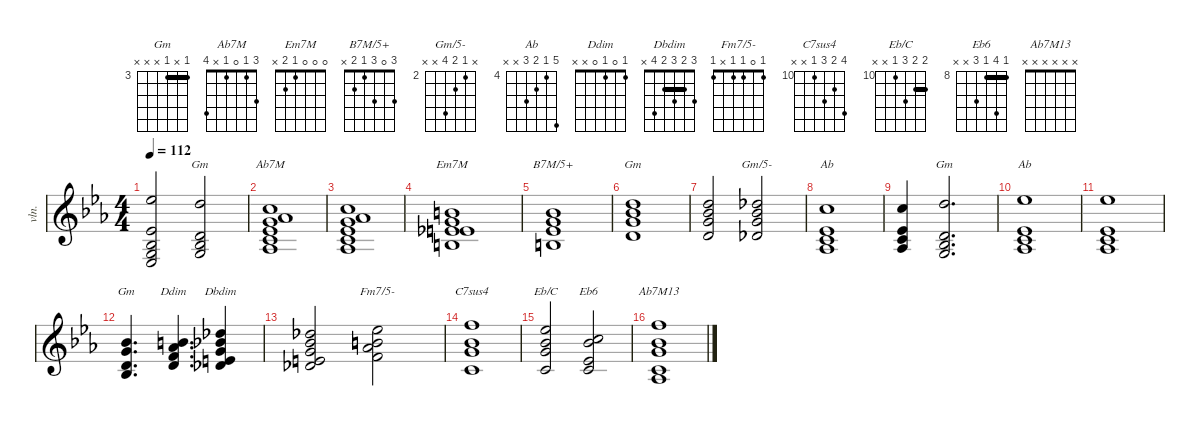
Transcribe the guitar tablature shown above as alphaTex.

\defaultSystemsLayout 4
\hideDynamics
\bracketExtendMode nobrackets
\otherSystemsTrackNameOrientation horizontal
\track ("Celesta" "vln.") {solo instrument synthstrings1}
\staff {score}
\tuning (E4 B3 G3 D3 A2 E2)
\chord ("Gm" x 3 3 5 x x) {firstfret 3 barre 3}
\chord ("Ab7M" 3 1 0 1 x 4)
\chord ("Em7M" 0 0 0 1 2 x)
\chord ("B7M/5+" 3 0 3 1 2 x)
\chord ("Gm/5-" x 2 3 5 x x) {firstfret 2}
\chord ("Ab" 8 4 5 6 x x) {firstfret 4}
\chord ("Gm" 3 x 3 x x x) {firstfret 3 barre 3}
\chord ("Ddim" 1 0 1 0 x x)
\chord ("Dbdim" 3 2 3 2 4 x) {barre 2}
\chord ("Fm7/5-" 1 0 1 1 x 1)
\chord ("C7sus4" 13 11 12 10 x x) {firstfret 10}
\chord ("Eb/C" 11 11 12 10 x x) {firstfret 10 barre 11}
\chord ("Eb6" 8 11 8 10 x x) {firstfret 8 barre 8}
\chord ("Ab7M13" x x x x x x)
\ts (4 4)
\tempo 112
\clef g2
\ks cminor
(11.1{acc b} 4.2{acc b} 3.3{acc b} 5.4{acc forcenatural} 6.5{acc b}).2{dy f beam Up} (10.1{acc forcenatural} 3.2{acc forcenatural} 3.3{acc b} 5.4{acc forcenatural}).2{ch "Gm" beam Up} |
(3.1{acc forcenatural} 1.2{acc forcenatural} 8.3{acc b} 6.4{acc b} 27.5{acc forcenatural} 28.6{acc b}).1{ch "Ab7M" beam Up} |
(3.1{acc forcenatural} 1.2{acc forcenatural} 8.3{acc b} 6.4{acc b} 27.5{acc forcenatural} 28.6{acc b}).1{beam Up} |
(0.1{acc forcenatural} 12.2{acc forcenatural} 12.3{acc forcenatural} 13.4{acc b} 14.5{acc forcenatural}).1{ch "Em7M" beam Up} |
(0.2{acc forcenatural} 8.3{acc b} 20.4{acc b} 22.5{acc forcenatural}).1{ch "B7M/5+" beam Up} |
(10.1{acc forcenatural} 3.2{acc forcenatural} 22.5{acc forcenatural} 30.6{acc b}).1{ch "Gm" beam Up} |
(10.1{acc forcenatural} 3.2{acc forcenatural} 22.5{acc forcenatural} 30.6{acc b}).2{beam Up} (9.1{acc b} 11.2{acc b} 12.3{acc forcenatural} 11.4{acc b}).2{ch "Gm/5-" beam Up} |
(8.1{acc forcenatural} 4.2{acc b} 5.3{acc forcenatural} 6.4{acc b}).1{ch "Ab" beam Up} |
(8.1{acc forcenatural} 4.2{acc b} 5.3{acc forcenatural} 6.4{acc b}).4{beam Up} (10.1{acc forcenatural} 3.2{acc forcenatural} 3.3{acc b} 5.4{acc forcenatural}).2{d ch "Gm" beam Up} |
(11.1{acc b} 4.2{acc b} 5.3{acc forcenatural} 6.4{acc b}).1{ch "Ab" beam Up} |
(11.1{acc b} 4.2{acc b} 5.3{acc forcenatural} 6.4{acc b}).1{beam Up} |
(3.1{acc forcenatural} 11.2{acc b} 3.3{acc b} 12.4{acc forcenatural}).4{d ch "Gm" beam Up} (7.1{acc forcenatural} 6.2{acc forcenatural} 7.3{acc forcenatural} 18.4{acc b}).4{d ch "Ddim" beam Up} (9.1{acc b} 8.2{acc forcenatural} 15.3{acc b} 11.4{acc b} 19.5{acc forcenatural}).4{ch "Dbdim" beam Up} |
(9.1{acc b} 8.2{acc forcenatural} 15.3{acc b} 11.4{acc b} 19.5{acc forcenatural}).2{beam Up} (7.1{acc forcenatural} 16.2{acc b} 10.3{acc forcenatural} 18.4{acc b}).2{ch "Fm7/5-" beam Down} |
(13.1{acc forcenatural} 11.2{acc b} 12.3{acc forcenatural} 10.4{acc forcenatural}).1{ch "C7sus4" beam Up} |
(11.1{acc b} 11.2{acc b} 12.3{acc forcenatural} 10.4{acc forcenatural}).2{ch "Eb/C" beam Up} (8.1{acc forcenatural} 11.2{acc b} 8.3{acc b} 10.4{acc forcenatural}).2{ch "Eb6" beam Up} |
(13.1{acc forcenatural} 11.2{acc b} 12.3{acc forcenatural} 10.4{acc forcenatural} 11.5{acc b}).1{ch "Ab7M13" beam Up}
